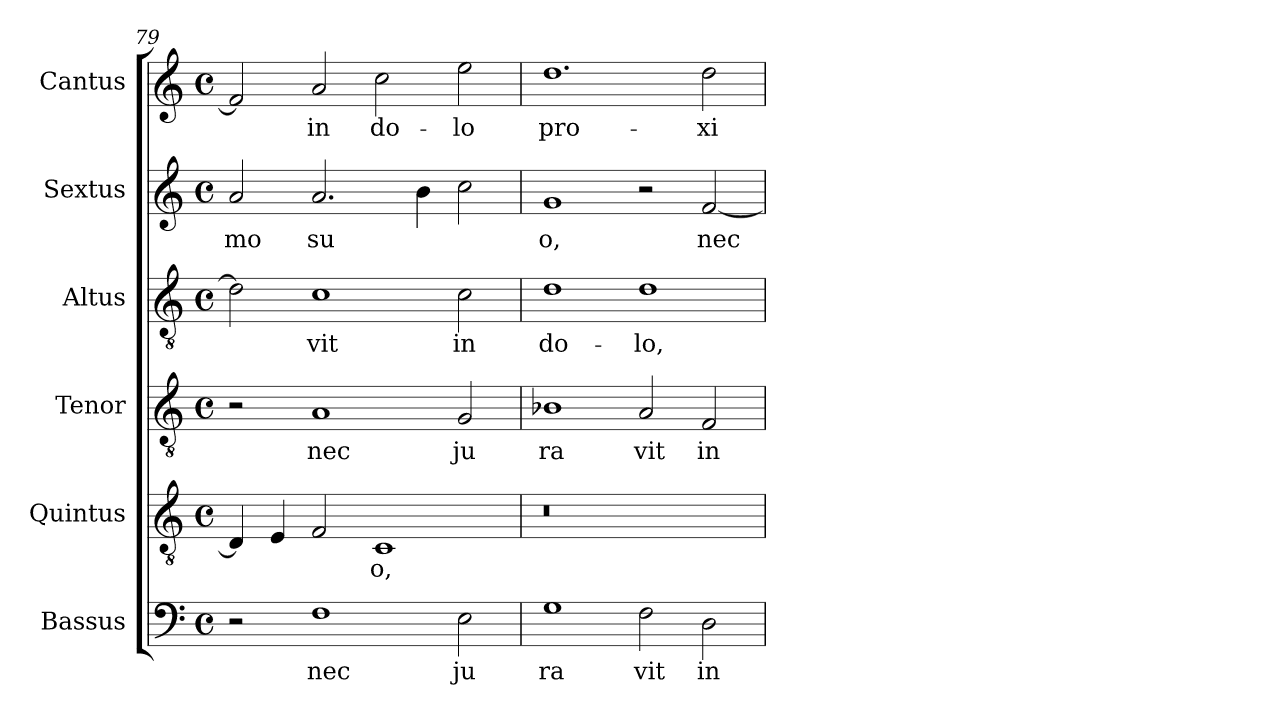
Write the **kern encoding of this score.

**kern	**text	**kern	**text	**kern	**text	**kern	**text	**kern	**text	**kern	**text
*part6	*part6	*part5	*part5	*part4	*part4	*part3	*part3	*part2	*part2	*part1	*part1
*staff6	*staff6	*staff5	*staff5	*staff4	*staff4	*staff3	*staff3	*staff2	*staff2	*staff1	*staff1
*I"Bassus	*	*I"Quintus	*	*I"Tenor	*	*I"Altus	*	*I"Sextus	*	*I"Cantus	*
*clefF4	*	*clefGv2	*	*clefGv2	*	*clefGv2	*	*clefG2	*	*clefG2	*
*k[]	*	*	*	*	*	*	*	*	*	*	*
*C:	*	*	*	*	*	*	*	*	*	*	*
*M4/4	*	*M4/4	*	*M4/4	*	*M4/4	*	*M4/4	*	*M4/4	*
*met(c)	*	*met(c)	*	*met(c)	*	*met(c)	*	*met(c)	*	*met(c)	*
=79	=79	=79	=79	=79	=79	=79	=79	=79	=79	=79	=79
!	!	!	!	!	!	!	!	!	!LO:LY:b:cj	!	!
2r	.	4D/]	.	2r	.	2d\]	.	2a/	mo	2f/]	.
.	.	4E/	.	.	.	.	.	.	.	.	.
!	!LO:LY:b:cj	!	!	!	!LO:LY:b:cj	!	!LO:LY:b:cj	!	!LO:LY:b:cj	!	!LO:LY:b:cj
1F	nec	2F/	.	1A	nec	1c	-vit	2.a/	su	2a/	in
!	!	!	!LO:LY:b:cj	!	!	!	!	!	!	!	!LO:LY:b:cj
.	.	1C	o,	.	.	.	.	.	.	2cc\	do-
.	.	.	.	.	.	.	.	4b\	.	.	.
!	!LO:LY:b:cj	!	!	!	!LO:LY:b:cj	!	!LO:LY:b:cj	!	!	!	!LO:LY:b:cj
2E\	ju	.	.	2G/	ju	2c\	in	2cc\	.	2ee\	-lo
=80	=80	=80	=80	=80	=80	=80	=80	=80	=80	=80	=80
!	!LO:LY:b:cj	!	!	!	!LO:LY:b:cj	!	!LO:LY:b:cj	!	!LO:LY:b:cj	!	!LO:LY:b:cj
1G	ra	0r	.	1B-X	ra	1d	do-	1g	o,	1.dd	pro-
!	!LO:LY:b:cj	!	!	!	!LO:LY:b:cj	!	!LO:LY:b:cj	!	!	!	!
2F\	vit	.	.	2A/	vit	1d	-lo,	2r	.	.	.
!	!LO:LY:b:cj	!	!	!	!LO:LY:b:cj	!	!	!	!LO:LY:b	!	!LO:LY:b:cj
2D\	in	.	.	2F/	in	.	.	[<2f/	nec	2dd\	-xi-
=	=	=	=	=	=	=	=	=	=	=	=
*-	*-	*-	*-	*-	*-	*-	*-	*-	*-	*-	*-
